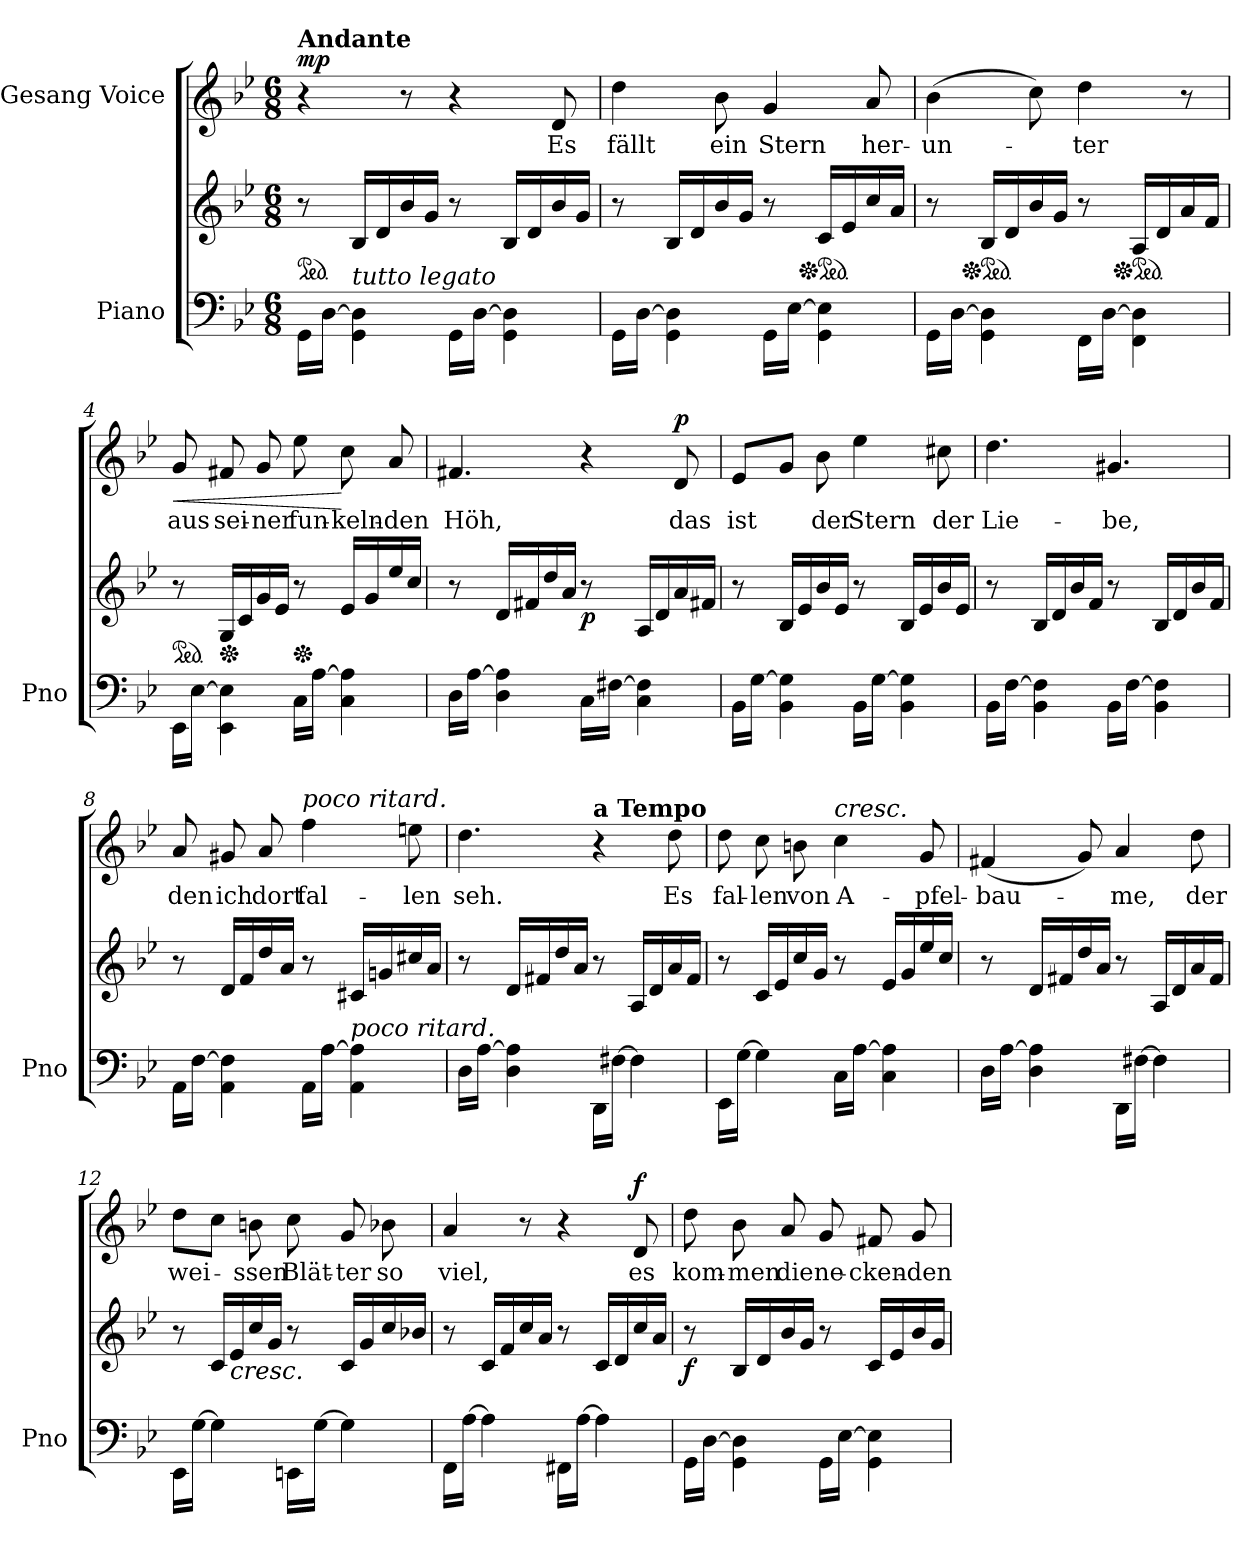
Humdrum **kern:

**kern	**kern	**dynam	**kern	**text	**dynam
*part2	*part2	*part2	*part1	*part1	*part1
*staff3	*staff2	*staff2/3	*staff1	*staff1	*staff1
*I"Piano	*	*	*I"Gesang Voice	*	*
*I'Pno	*	*	*	*	*
*clefF4	*clefG2	*	*clefG2	*	*
*k[b-e-]	*k[b-e-]	*	*k[b-e-]	*	*
*M6/8	*M6/8	*	*M6/8	*	*
*	*ped	*	*	*	*
=1	=1	=1	=1	=1	=1
!	!	!	!LO:TX:a:B:t=Andante	!	!
!	!	!	!	!	!LO:DY:b
16GG\LL	8r	.	4r	.	mp
[16D\JJ	.	.	.	.	.
!LO:TX:a:i:t=tutto legato	!	!	!	!	!
4GG\ 4D\]	16B-/LL	.	.	.	.
.	16d/	.	.	.	.
.	16b-/	.	8r	.	.
.	16g/JJ	.	.	.	.
16GG\LL	8r	.	4r	.	.
[16D\JJ	.	.	.	.	.
4GG\ 4D\]	16B-/LL	.	.	.	.
.	16d/	.	.	.	.
!	!	!	!	!LO:LY:b	!
.	16b-/	.	8d/	Es	.
.	16g/JJ	.	.	.	.
=2	=2	=2	=2	=2	=2
!	!	!	!	!LO:LY:b	!
16GG\LL	8r	.	4dd\	fällt	.
[16D\JJ	.	.	.	.	.
4GG\ 4D\]	16B-/LL	.	.	.	.
.	16d/	.	.	.	.
!	!	!	!	!LO:LY:b	!
.	16b-/	.	8b-\	ein	.
.	16g/JJ	.	.	.	.
!	!	!	!	!LO:LY:b	!
16GG\LL	8r	.	4g/	Stern	.
[16E-\JJ	.	.	.	.	.
*	*Xped	*	*	*	*
*	*ped	*	*	*	*
4GG\ 4E-\]	16c/LL	.	.	.	.
.	16e-/	.	.	.	.
!	!	!	!	!LO:LY:b	!
.	16cc/	.	8a/	her-	.
.	16a/JJ	.	.	.	.
=3	=3	=3	=3	=3	=3
!	!	!	!	!LO:LY:b	!
16GG\LL	8r	.	(>4b-\	-un-	.
[16D\JJ	.	.	.	.	.
*	*Xped	*	*	*	*
*	*ped	*	*	*	*
4GG\ 4D\]	16B-/LL	.	.	.	.
.	16d/	.	.	.	.
.	16b-/	.	8cc\)	.	.
.	16g/JJ	.	.	.	.
!	!	!	!	!LO:LY:b	!
16FF\LL	8r	.	4dd\	-ter	.
[16D\JJ	.	.	.	.	.
*	*Xped	*	*	*	*
*	*ped	*	*	*	*
4FF\ 4D\]	16A/LL	.	.	.	.
.	16d/	.	.	.	.
.	16a/	.	8r	.	.
.	16f/JJ	.	.	.	.
!!LO:LB:g=z
=4	=4	=4	=4	=4	=4
*	*ped	*	*	*	*
!	!	!	!	!LO:LY:b	!LO:HP:b
16EE-\LL	8r	.	8g/	aus	<
[16E-\JJ	.	.	.	.	.
*	*Xped	*	*	*	*
!	!	!	!	!LO:LY:b	!
4EE-\ 4E-\]	16G/LL	.	8f#X/	sei-	.
.	16c/	.	.	.	.
!	!	!	!	!LO:LY:b	!
.	16g/	.	8g/	-ner	.
.	16e-/JJ	.	.	.	.
*	*Xped	*	*	*	*
!	!	!	!	!LO:LY:b	!
16C\LL	8r	.	8ee-\	fun-	.
[16A\JJ	.	.	.	.	.
!	!	!	!	!LO:LY:b	!
4C\ 4A\]	16e-/LL	.	8cc\	-keln-	[
.	16g/	.	.	.	.
!	!	!	!	!LO:LY:b	!
.	16ee-/	.	8a/	-den	.
.	16cc/JJ	.	.	.	.
=5	=5	=5	=5	=5	=5
!	!	!	!	!LO:LY:b	!
16D\LL	8r	.	4.f#X/	Höh,	.
[16A\JJ	.	.	.	.	.
4D\ 4A\]	16d/LL	.	.	.	.
.	16f#X/	.	.	.	.
.	16dd/	.	.	.	.
.	16a/JJ	.	.	.	.
!	!	!LO:DY:b	!	!	!
16C\LL	8r	p	4r	.	.
[16F#X\JJ	.	.	.	.	.
4C\ 4F#\]	16A/LL	.	.	.	.
.	16d/	.	.	.	.
!	!	!	!	!LO:LY:b	!LO:DY:a
.	16a/	.	8d/	das	p
.	16f#X/JJ	.	.	.	.
=6	=6	=6	=6	=6	=6
!	!	!	!	!LO:LY:b	!
16BB-\LL	8r	.	8e-/L	ist	.
[16G\JJ	.	.	.	.	.
4BB-\ 4G\]	16B-/LL	.	8g/J	.	.
.	16e-/	.	.	.	.
!	!	!	!	!LO:LY:b	!
.	16b-/	.	8b-\	der	.
.	16e-/JJ	.	.	.	.
!	!	!	!	!LO:LY:b	!
16BB-\LL	8r	.	4ee-\	Stern	.
[16G\JJ	.	.	.	.	.
4BB-\ 4G\]	16B-/LL	.	.	.	.
.	16e-/	.	.	.	.
!	!	!	!	!LO:LY:b	!
.	16b-/	.	8cc#X\	der	.
.	16e-/JJ	.	.	.	.
!!LO:LB:g=z
=7	=7	=7	=7	=7	=7
!	!	!	!	!LO:LY:b	!
16BB-\LL	8r	.	4.dd\	Lie-	.
[16F\JJ	.	.	.	.	.
4BB-\ 4F\]	16B-/LL	.	.	.	.
.	16d/	.	.	.	.
.	16b-/	.	.	.	.
.	16f/JJ	.	.	.	.
!	!	!	!	!LO:LY:b	!
16BB-\LL	8r	.	4.g#X/	-be,	.
[16F\JJ	.	.	.	.	.
4BB-\ 4F\]	16B-/LL	.	.	.	.
.	16d/	.	.	.	.
.	16b-/	.	.	.	.
.	16f/JJ	.	.	.	.
=8	=8	=8	=8	=8	=8
!	!	!	!	!LO:LY:b	!
16AA\LL	8r	.	8a/	den	.
[16F\JJ	.	.	.	.	.
!	!	!	!	!LO:LY:b	!
4AA\ 4F\]	16d/LL	.	8g#X/	ich	.
.	16f/	.	.	.	.
!	!	!	!	!LO:LY:b	!
.	16dd/	.	8a/	dort	.
.	16a/JJ	.	.	.	.
!	!	!	!LO:TX:a:i:t=poco ritard.	!	!
!	!	!	!	!LO:LY:b	!
16AA\LL	8r	.	4ff\	fal-	.
[16A\JJ	.	.	.	.	.
!LO:TX:a:i:t=poco ritard.	!	!	!	!	!
4AA\ 4A\]	16c#X/LL	.	.	.	.
.	16gn/	.	.	.	.
*	*	*	*MM74	*	*
!	!	!	!	!LO:LY:b	!
.	16cc#X/	.	8een\	-len	.
.	16a/JJ	.	.	.	.
=9	=9	=9	=9	=9	=9
*	*	*	*MM70	*	*
!	!	!	!	!LO:LY:b	!
16D\LL	8r	.	4.dd\	seh.	.
[16A\JJ	.	.	.	.	.
4D\ 4A\]	16d/LL	.	.	.	.
.	16f#X/	.	.	.	.
.	16dd/	.	.	.	.
.	16a/JJ	.	.	.	.
!	!	!	!LO:TX:a:B:t=a Tempo	!	!
16DD\LL	8r	.	4r	.	.
[16F#X\JJ	.	.	.	.	.
4F#\]	16A/LL	.	.	.	.
.	16d/	.	.	.	.
!	!	!	!	!LO:LY:b	!
.	16a/	.	8dd\	Es	.
.	16f#/JJ	.	.	.	.
!!LO:LB:g=z
=10	=10	=10	=10	=10	=10
!	!	!	!	!LO:LY:b	!
16EE-\LL	8r	.	8dd\	fal-	.
[16G\JJ	.	.	.	.	.
!	!	!	!	!LO:LY:b	!
4G\]	16c/LL	.	8cc\	-len	.
.	16e-/	.	.	.	.
!	!	!	!	!LO:LY:b	!
.	16cc/	.	8bn\	von	.
.	16g/JJ	.	.	.	.
!	!	!	!LO:TX:a:i:t=cresc.	!	!
!	!	!	!	!LO:LY:b	!
16C\LL	8r	.	4cc\	A-	.
[16A\JJ	.	.	.	.	.
4C\ 4A\]	16e-/LL	.	.	.	.
.	16g/	.	.	.	.
!	!	!	!	!LO:LY:b	!
.	16ee-/	.	8g/	-pfel-	.
.	16cc/JJ	.	.	.	.
=11	=11	=11	=11	=11	=11
!	!	!	!	!LO:LY:b	!
16D\LL	8r	.	(<4f#X/	-bau-	.
[16A\JJ	.	.	.	.	.
4D\ 4A\]	16d/LL	.	.	.	.
.	16f#X/	.	.	.	.
.	16dd/	.	8g/)	.	.
.	16a/JJ	.	.	.	.
!	!	!	!	!LO:LY:b	!
16DD\LL	8r	.	4a/	-me,	.
[16F#X\JJ	.	.	.	.	.
4F#\]	16A/LL	.	.	.	.
.	16d/	.	.	.	.
!	!	!	!	!LO:LY:b	!
.	16a/	.	8dd\	der	.
.	16f#/JJ	.	.	.	.
=12	=12	=12	=12	=12	=12
!	!	!	!	!LO:LY:b	!
16EE-\LL	8r	.	8dd\L	wei-	.
[16G\JJ	.	.	.	.	.
4G\]	16c/LL	.	8cc\J	.	.
!	!LO:TX:b:i:t=cresc.	!	!	!	!
.	16e-/	.	.	.	.
!	!	!	!	!LO:LY:b	!
.	16cc/	.	8bn\	-ssen	.
.	16g/JJ	.	.	.	.
!	!	!	!	!LO:LY:b	!
16EEn\LL	8r	.	8cc\	Blät-	.
[16G\JJ	.	.	.	.	.
!	!	!	!	!LO:LY:b	!
4G\]	16c/LL	.	8g/	-ter	.
.	16g/	.	.	.	.
!	!	!	!	!LO:LY:b	!
.	16cc/	.	8b-X\	so	.
.	16b-X/JJ	.	.	.	.
=13	=13	=13	=13	=13	=13
!	!	!	!	!LO:LY:b	!
16FF\LL	8r	.	4a/	viel,	.
[16A\JJ	.	.	.	.	.
4A\]	16c/LL	.	.	.	.
.	16f/	.	.	.	.
.	16cc/	.	8r	.	.
.	16a/JJ	.	.	.	.
16FF#X\LL	8r	.	4r	.	.
[16A\JJ	.	.	.	.	.
4A\]	16c/LL	.	.	.	.
.	16d/	.	.	.	.
!	!	!	!	!LO:LY:b	!LO:DY:a
.	16cc/	.	8d/	es	f
.	16a/JJ	.	.	.	.
!!LO:PB:g=z
=14	=14	=14	=14	=14	=14
!	!	!LO:DY:b	!	!LO:LY:b	!
16GG\LL	8r	f	8dd\	kom-	.
[16D\JJ	.	.	.	.	.
!	!	!	!	!LO:LY:b	!
4GG\ 4D\]	16B-/LL	.	8b-\	-men	.
.	16d/	.	.	.	.
!	!	!	!	!LO:LY:b	!
.	16b-/	.	8a/	die	.
.	16g/JJ	.	.	.	.
!	!	!	!	!LO:LY:b	!
16GG\LL	8r	.	8g/	ne-	.
[16E-\JJ	.	.	.	.	.
!	!	!	!	!LO:LY:b	!
4GG\ 4E-\]	16c/LL	.	8f#X/	-cken-	.
.	16e-/	.	.	.	.
!	!	!	!	!LO:LY:b	!
.	16b-/	.	8g/	-den	.
.	16g/JJ	.	.	.	.
=	=	=	=	=	=
*-	*-	*-	*-	*-	*-
